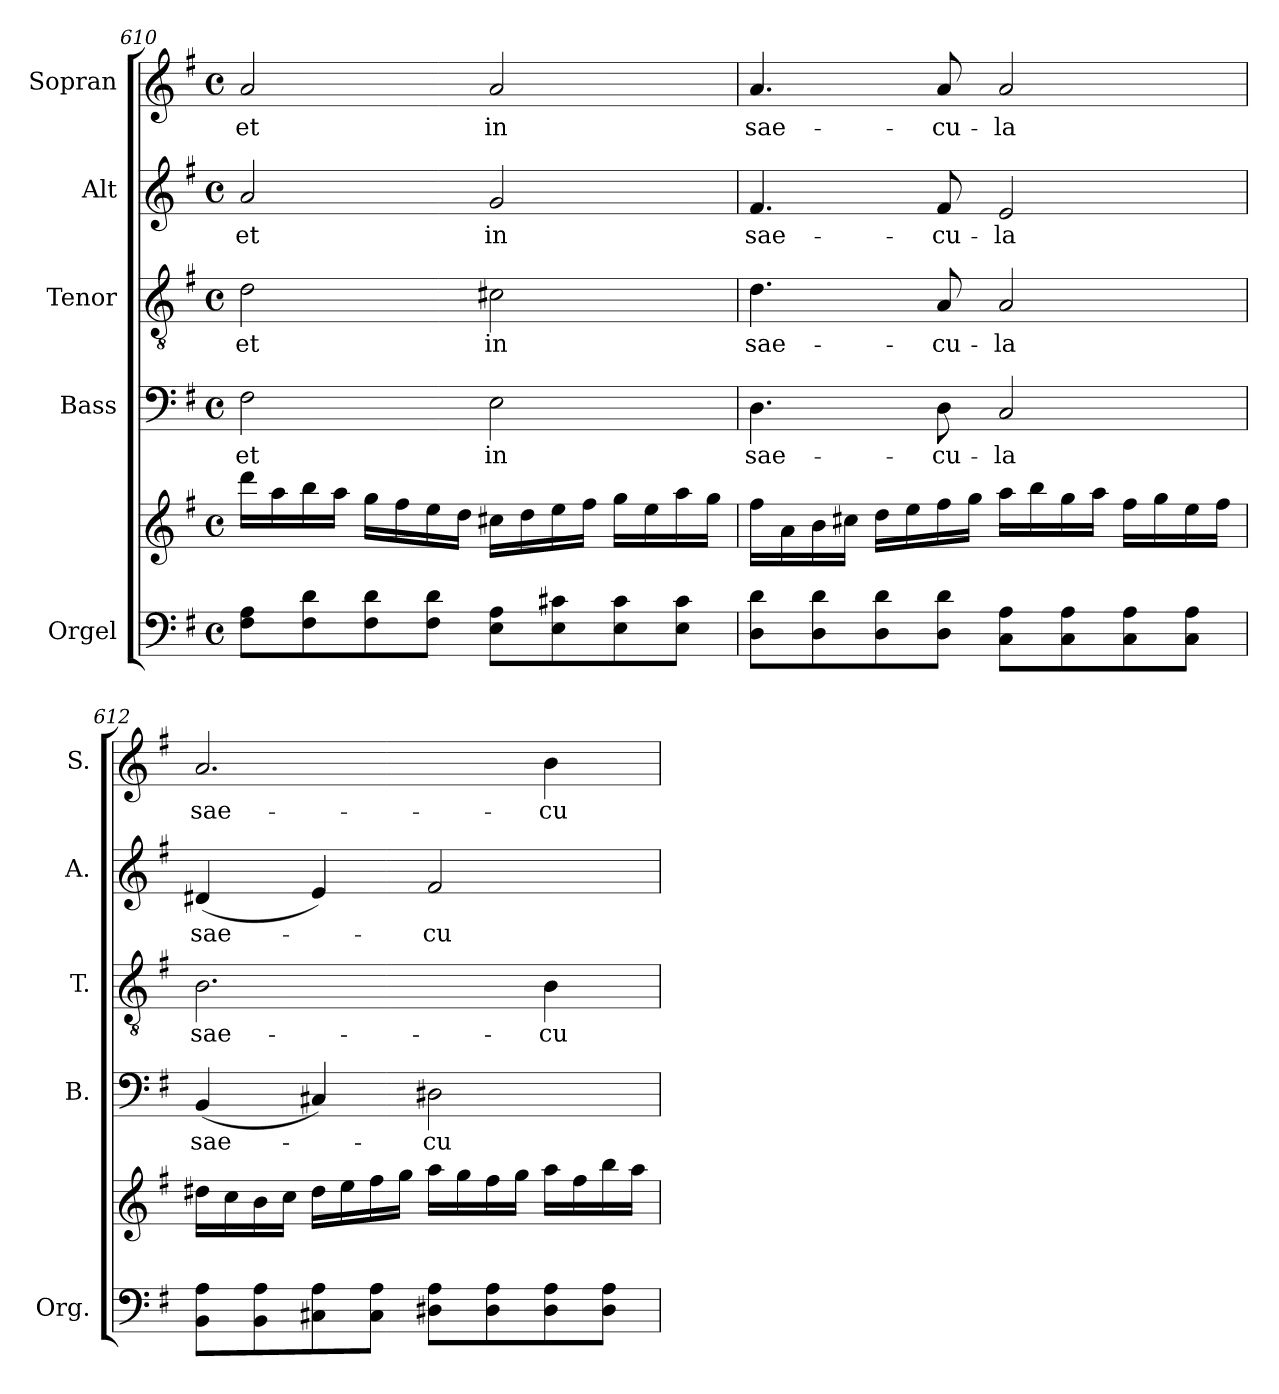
**kern	**kern	**kern	**text	**kern	**text	**kern	**text	**kern	**text
*part5	*part5	*part4	*part4	*part3	*part3	*part2	*part2	*part1	*part1
*staff6	*staff5	*staff4	*staff4	*staff3	*staff3	*staff2	*staff2	*staff1	*staff1
*I"Orgel	*	*I"Bass	*	*I"Tenor	*	*I"Alt	*	*I"Sopran	*
*I'Org.	*	*I'B.	*	*I'T.	*	*I'A.	*	*I'S.	*
*clefF4	*clefG2	*clefF4	*	*clefGv2	*	*clefG2	*	*clefG2	*
*k[f#]	*k[f#]	*k[f#]	*	*k[f#]	*	*k[f#]	*	*k[f#]	*
*G:	*G:	*G:	*	*G:	*	*G:	*	*G:	*
*M4/4	*M4/4	*M4/4	*	*M4/4	*	*M4/4	*	*M4/4	*
*met(c)	*met(c)	*met(c)	*	*met(c)	*	*met(c)	*	*met(c)	*
=610	=610	=610	=610	=610	=610	=610	=610	=610	=610
!	!	!	!LO:LY:b	!	!LO:LY:b	!	!LO:LY:b	!	!LO:LY:b
8F#\ 8A\L	16ddd\LL	2F#\	et	2d\	et	2a/	et	2a/	et
.	16aa\	.	.	.	.	.	.	.	.
8F#\ 8d\	16bb\	.	.	.	.	.	.	.	.
.	16aa\JJ	.	.	.	.	.	.	.	.
8F#\ 8d\	16gg\LL	.	.	.	.	.	.	.	.
.	16ff#\	.	.	.	.	.	.	.	.
8F#\ 8d\J	16ee\	.	.	.	.	.	.	.	.
.	16dd\JJ	.	.	.	.	.	.	.	.
!	!	!	!LO:LY:b	!	!LO:LY:b	!	!LO:LY:b	!	!LO:LY:b
8E\ 8A\L	16cc#X\LL	2E\	in	2c#X\	in	2g/	in	2a/	in
.	16dd\	.	.	.	.	.	.	.	.
8E\ 8c#X\	16ee\	.	.	.	.	.	.	.	.
.	16ff#\JJ	.	.	.	.	.	.	.	.
8E\ 8c#\	16gg\LL	.	.	.	.	.	.	.	.
.	16ee\	.	.	.	.	.	.	.	.
8E\ 8c#\J	16aa\	.	.	.	.	.	.	.	.
.	16gg\JJ	.	.	.	.	.	.	.	.
=611	=611	=611	=611	=611	=611	=611	=611	=611	=611
!	!	!	!LO:LY:b	!	!LO:LY:b	!	!LO:LY:b	!	!LO:LY:b
8D\ 8d\L	16ff#\LL	4.D\	sae-	4.d\	sae-	4.f#/	sae-	4.a/	sae-
.	16a\	.	.	.	.	.	.	.	.
8D\ 8d\	16b\	.	.	.	.	.	.	.	.
.	16cc#X\JJ	.	.	.	.	.	.	.	.
8D\ 8d\	16dd\LL	.	.	.	.	.	.	.	.
.	16ee\	.	.	.	.	.	.	.	.
!	!	!	!LO:LY:b	!	!LO:LY:b	!	!LO:LY:b	!	!LO:LY:b
8D\ 8d\J	16ff#\	8D\	-cu-	8A/	-cu-	8f#/	-cu-	8a/	-cu-
.	16gg\JJ	.	.	.	.	.	.	.	.
!	!	!	!LO:LY:b	!	!LO:LY:b	!	!LO:LY:b	!	!LO:LY:b
8C\ 8A\L	16aa\LL	2C/	-la	2A/	-la	2e/	-la	2a/	-la
.	16bb\	.	.	.	.	.	.	.	.
8C\ 8A\	16gg\	.	.	.	.	.	.	.	.
.	16aa\JJ	.	.	.	.	.	.	.	.
8C\ 8A\	16ff#\LL	.	.	.	.	.	.	.	.
.	16gg\	.	.	.	.	.	.	.	.
8C\ 8A\J	16ee\	.	.	.	.	.	.	.	.
.	16ff#\JJ	.	.	.	.	.	.	.	.
!!LO:PB:g=z
=612	=612	=612	=612	=612	=612	=612	=612	=612	=612
!	!	!	!LO:LY:b	!	!LO:LY:b	!	!LO:LY:b	!	!LO:LY:b
8BB\ 8A\L	16dd#X\LL	(<4BB/	sae-	2.B\	sae-	(<4d#X/	sae-	2.a/	sae-
.	16cc\	.	.	.	.	.	.	.	.
8BB\ 8A\	16b\	.	.	.	.	.	.	.	.
.	16cc\JJ	.	.	.	.	.	.	.	.
8C#X\ 8A\	16dd#\LL	4C#X/)	.	.	.	4e/)	.	.	.
.	16ee\	.	.	.	.	.	.	.	.
8C#\ 8A\J	16ff#\	.	.	.	.	.	.	.	.
.	16gg\JJ	.	.	.	.	.	.	.	.
!	!	!	!LO:LY:b	!	!	!	!LO:LY:b	!	!
8D#X\ 8A\L	16aa\LL	2D#X\	-cu-	.	.	2f#/	-cu-	.	.
.	16gg\	.	.	.	.	.	.	.	.
8D#\ 8A\	16ff#\	.	.	.	.	.	.	.	.
.	16gg\JJ	.	.	.	.	.	.	.	.
!	!	!	!	!	!LO:LY:b	!	!	!	!LO:LY:b
8D#\ 8A\	16aa\LL	.	.	4B\	-cu-	.	.	4b\	-cu-
.	16ff#\	.	.	.	.	.	.	.	.
8D#\ 8A\J	16bb\	.	.	.	.	.	.	.	.
.	16aa\JJ	.	.	.	.	.	.	.	.
=	=	=	=	=	=	=	=	=	=
*-	*-	*-	*-	*-	*-	*-	*-	*-	*-
